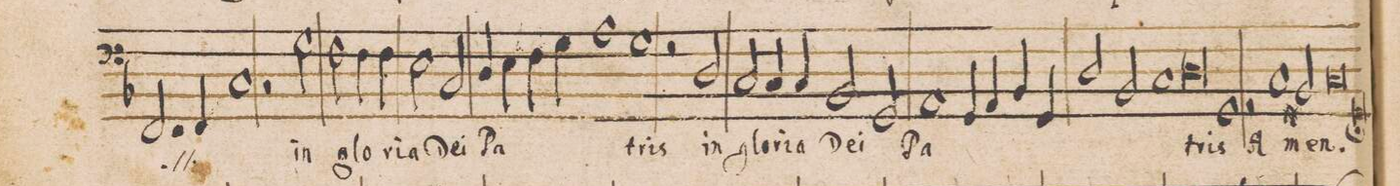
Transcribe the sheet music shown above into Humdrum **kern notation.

**kern	**text
*I"BASVS	*
*clefF4	*
*k[b-]	*
*met(C|)	*
*M2/1	*
2.FF/	Spi-
4FF/	-ri-
=95-	=95-
1C	-tu/
2r	.
2G\	in
=96-	=96-
2F\	glo-
4F\	-ri-
4F\	-a
2E\	De-
2C/	-i
=97-	=97-
4D/	Pa-
4E\	.
4F\	.
4G\	.
1A	.
=98-	=98-
1G	-tris
2r	.
2D/	in
=99-	=99-
2C/	glo-
4C/	-ri-
4C/	-a
2BB-/	De-
2GG/	-i
=100-	=100-
1AA	Pa-
4GG/	.
4AA/	.
4BB-/	.
4GG/	.
=101-	=101-
2D/	.
2BB-/	.
1C	.
=102-	=102-
0D	.
=103-	=103-
1GG	-tris
2r	.
1C/	A-
=104-	=104-
2BBn/	.
0C	.
=105-	=105-
1GG;	-men.
==	==
*-	*-
